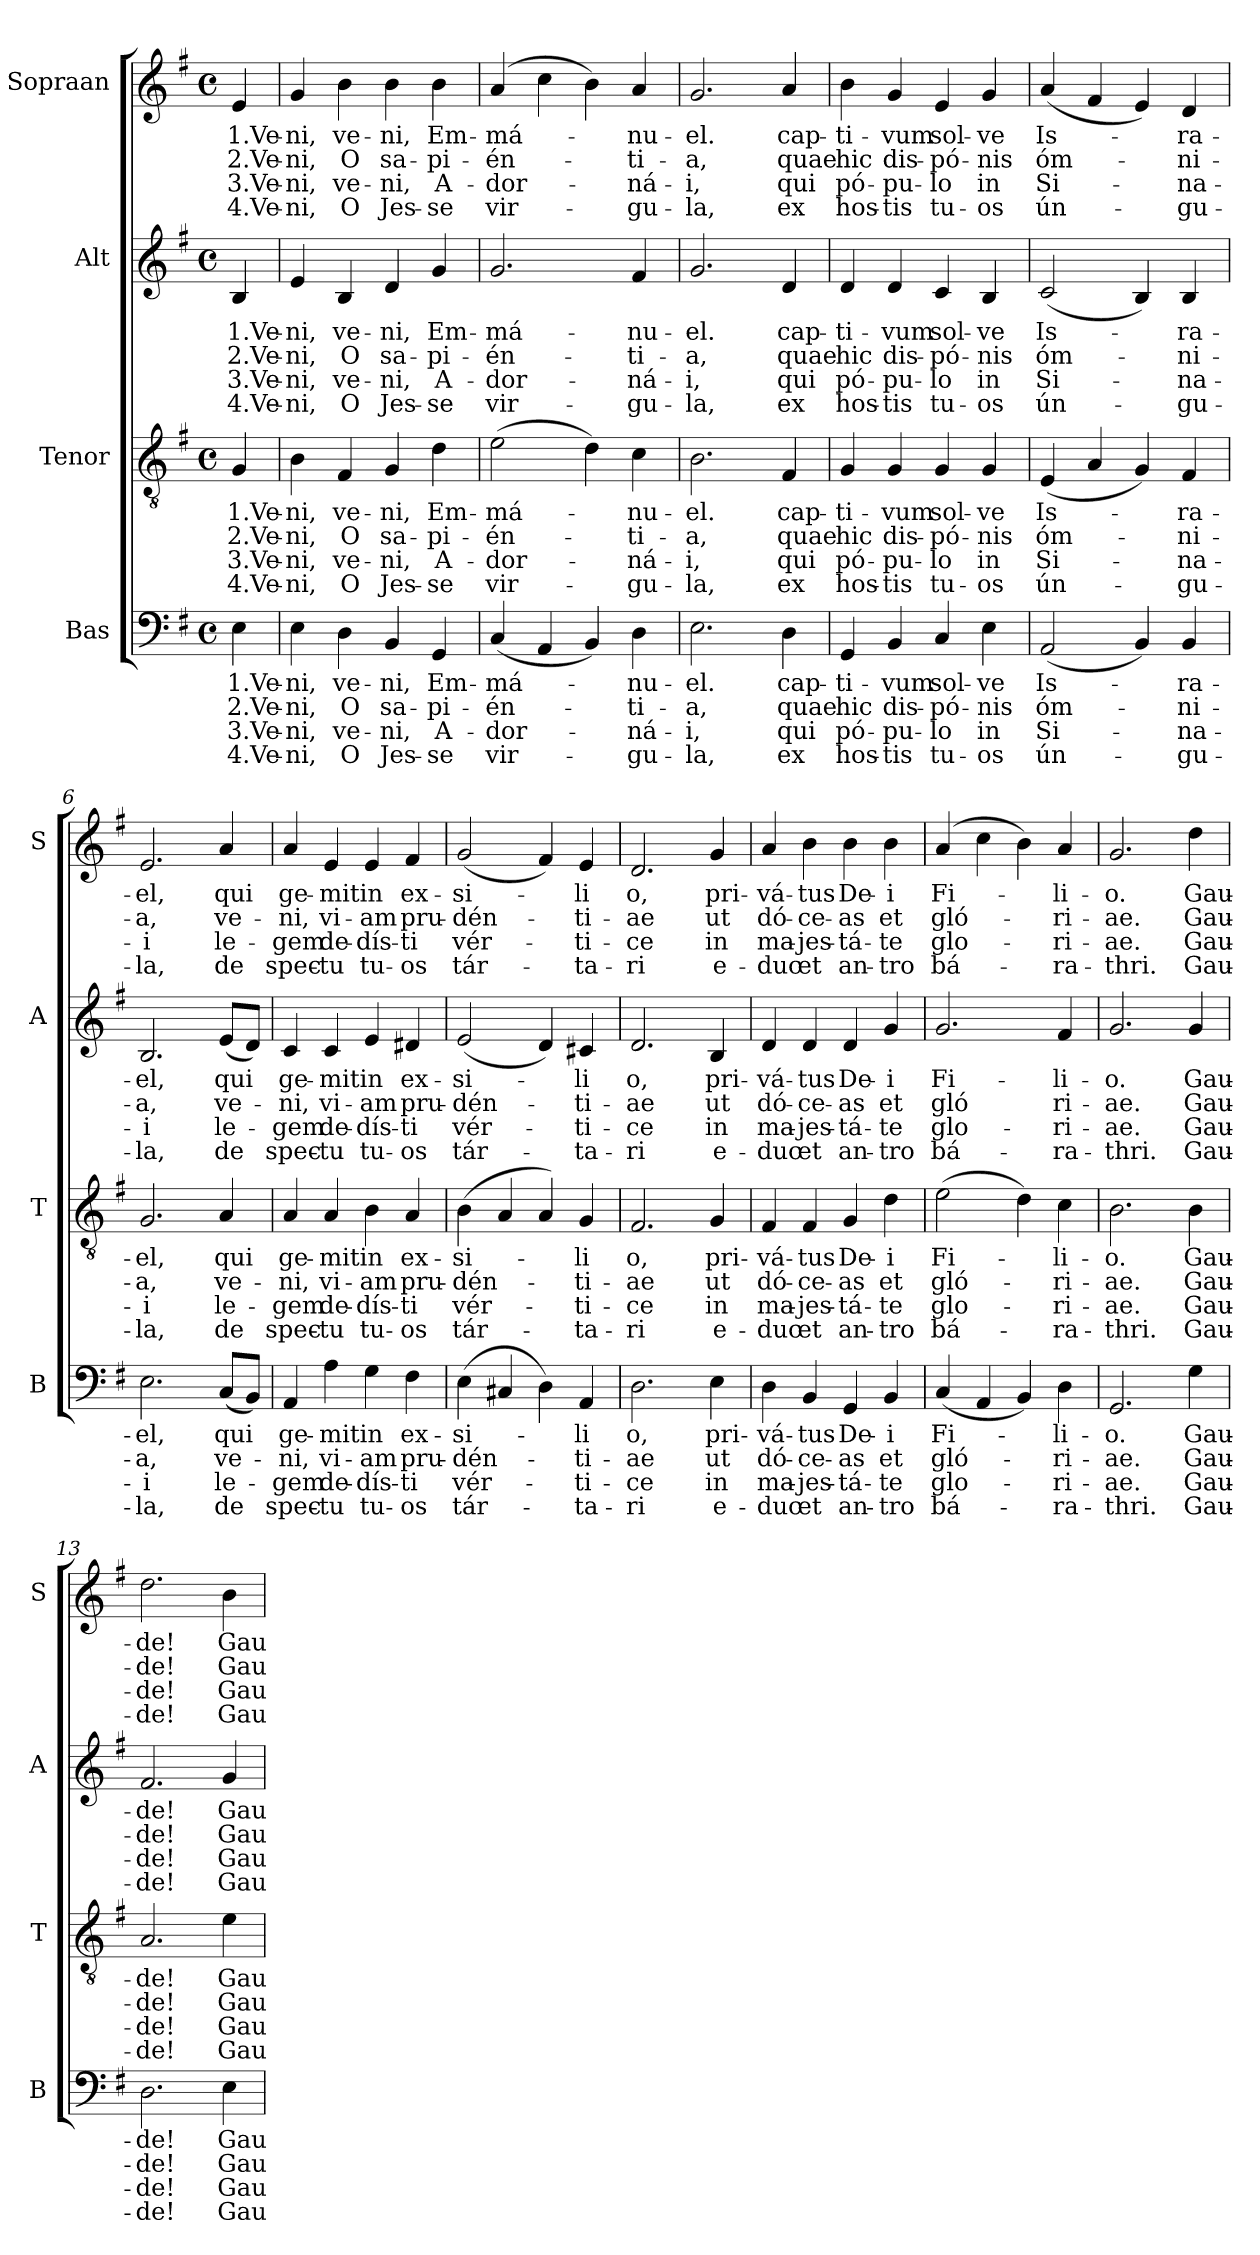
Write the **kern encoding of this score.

**kern	**text	**text	**text	**text	**kern	**text	**text	**text	**text	**kern	**text	**text	**text	**text	**kern	**text	**text	**text	**text
*part4	*part4	*part4	*part4	*part4	*part3	*part3	*part3	*part3	*part3	*part2	*part2	*part2	*part2	*part2	*part1	*part1	*part1	*part1	*part1
*staff4	*staff4	*staff4	*staff4	*staff4	*staff3	*staff3	*staff3	*staff3	*staff3	*staff2	*staff2	*staff2	*staff2	*staff2	*staff1	*staff1	*staff1	*staff1	*staff1
*I"Bas	*	*	*	*	*I"Tenor	*	*	*	*	*I"Alt	*	*	*	*	*I"Sopraan	*	*	*	*
*I'B	*	*	*	*	*I'T	*	*	*	*	*I'A	*	*	*	*	*I'S	*	*	*	*
*clefF4	*	*	*	*	*clefGv2	*	*	*	*	*clefG2	*	*	*	*	*clefG2	*	*	*	*
*k[f#]	*	*	*	*	*k[f#]	*	*	*	*	*k[f#]	*	*	*	*	*k[f#]	*	*	*	*
*G:	*	*	*	*	*G:	*	*	*	*	*G:	*	*	*	*	*G:	*	*	*	*
*M4/4	*	*	*	*	*M4/4	*	*	*	*	*M4/4	*	*	*	*	*M4/4	*	*	*	*
*met(c)	*	*	*	*	*met(c)	*	*	*	*	*met(c)	*	*	*	*	*met(c)	*	*	*	*
=	=	=	=	=	=	=	=	=	=	=	=	=	=	=	=	=	=	=	=
!	!LO:LY:b	!LO:LY:b	!LO:LY:b	!LO:LY:b	!	!LO:LY:b	!LO:LY:b	!LO:LY:b	!LO:LY:b	!	!LO:LY:b	!LO:LY:b	!LO:LY:b	!LO:LY:b	!	!LO:LY:b	!LO:LY:b	!LO:LY:b	!LO:LY:b
4E\	1.Ve-	2.Ve-	3.Ve-	4.Ve-	4G/	1.Ve-	2.Ve-	3.Ve-	4.Ve-	4B/	1.Ve-	2.Ve-	3.Ve-	4.Ve-	4e/	1.Ve-	2.Ve-	3.Ve-	4.Ve-
=1	=1	=1	=1	=1	=1	=1	=1	=1	=1	=1	=1	=1	=1	=1	=1	=1	=1	=1	=1
!	!LO:LY:b	!LO:LY:b	!LO:LY:b	!LO:LY:b	!	!LO:LY:b	!LO:LY:b	!LO:LY:b	!LO:LY:b	!	!LO:LY:b	!LO:LY:b	!LO:LY:b	!LO:LY:b	!	!LO:LY:b	!LO:LY:b	!LO:LY:b	!LO:LY:b
4E\	-ni,	-ni,	-ni,	-ni,	4B\	-ni,	-ni,	-ni,	-ni,	4e/	-ni,	-ni,	-ni,	-ni,	4g/	-ni,	-ni,	-ni,	-ni,
!	!LO:LY:b	!LO:LY:b	!LO:LY:b	!LO:LY:b	!	!LO:LY:b	!LO:LY:b	!LO:LY:b	!LO:LY:b	!	!LO:LY:b	!LO:LY:b	!LO:LY:b	!LO:LY:b	!	!LO:LY:b	!LO:LY:b	!LO:LY:b	!LO:LY:b
4D\	ve-	O	ve-	O	4F#/	ve-	O	ve-	O	4B/	ve-	O	ve-	O	4b\	ve-	O	ve-	O
!	!LO:LY:b	!LO:LY:b	!LO:LY:b	!LO:LY:b	!	!LO:LY:b	!LO:LY:b	!LO:LY:b	!LO:LY:b	!	!LO:LY:b	!LO:LY:b	!LO:LY:b	!LO:LY:b	!	!LO:LY:b	!LO:LY:b	!LO:LY:b	!LO:LY:b
4BB/	-ni,	sa-	-ni,	Jes-	4G/	-ni,	sa-	-ni,	Jes-	4d/	-ni,	sa-	-ni,	Jes-	4b\	-ni,	sa-	-ni,	Jes-
!	!LO:LY:b	!LO:LY:b	!LO:LY:b	!LO:LY:b	!	!LO:LY:b	!LO:LY:b	!LO:LY:b	!LO:LY:b	!	!LO:LY:b	!LO:LY:b	!LO:LY:b	!LO:LY:b	!	!LO:LY:b	!LO:LY:b	!LO:LY:b	!LO:LY:b
4GG/	Em-	-pi-	A-	-se	4d\	Em-	-pi-	A-	-se	4g/	Em-	-pi-	A-	-se	4b\	Em-	-pi-	A-	-se
=2	=2	=2	=2	=2	=2	=2	=2	=2	=2	=2	=2	=2	=2	=2	=2	=2	=2	=2	=2
!	!LO:LY:b	!LO:LY:b	!LO:LY:b	!LO:LY:b	!	!LO:LY:b	!LO:LY:b	!LO:LY:b	!LO:LY:b	!	!LO:LY:b	!LO:LY:b	!LO:LY:b	!LO:LY:b	!	!LO:LY:b	!LO:LY:b	!LO:LY:b	!LO:LY:b
(<4C/	-má-	-én-	-dor-	vir-	(>2e\	-má-	-én-	-dor-	vir-	2.g/	-má-	-én-	-dor-	vir-	(>4a/	-má-	-én-	-dor-	vir-
4AA/	.	.	.	.	.	.	.	.	.	.	.	.	.	.	4cc\	.	.	.	.
4BB/)	.	.	.	.	4d\)	.	.	.	.	.	.	.	.	.	4b\)	.	.	.	.
!	!LO:LY:b	!LO:LY:b	!LO:LY:b	!LO:LY:b	!	!LO:LY:b	!LO:LY:b	!LO:LY:b	!LO:LY:b	!	!LO:LY:b	!LO:LY:b	!LO:LY:b	!LO:LY:b	!	!LO:LY:b	!LO:LY:b	!LO:LY:b	!LO:LY:b
4D\	-nu-	-ti-	-ná-	-gu-	4c\	-nu-	-ti-	-ná-	-gu-	4f#/	-nu-	-ti-	-ná-	-gu-	4a/	-nu-	-ti-	-ná-	-gu-
=3	=3	=3	=3	=3	=3	=3	=3	=3	=3	=3	=3	=3	=3	=3	=3	=3	=3	=3	=3
!	!LO:LY:b	!LO:LY:b	!LO:LY:b	!LO:LY:b	!	!LO:LY:b	!LO:LY:b	!LO:LY:b	!LO:LY:b	!	!LO:LY:b	!LO:LY:b	!LO:LY:b	!LO:LY:b	!	!LO:LY:b	!LO:LY:b	!LO:LY:b	!LO:LY:b
2.E\	-el.	-a,	-i,	-la,	2.B\	-el.	-a,	-i,	-la,	2.g/	-el.	-a,	-i,	-la,	2.g/	-el.	-a,	-i,	-la,
!	!LO:LY:b	!LO:LY:b	!LO:LY:b	!LO:LY:b	!	!LO:LY:b	!LO:LY:b	!LO:LY:b	!LO:LY:b	!	!LO:LY:b	!LO:LY:b	!LO:LY:b	!LO:LY:b	!	!LO:LY:b	!LO:LY:b	!LO:LY:b	!LO:LY:b
4D\	cap-	quae	qui	ex	4F#/	cap-	quae	qui	ex	4d/	cap-	quae	qui	ex	4a/	cap-	quae	qui	ex
=4	=4	=4	=4	=4	=4	=4	=4	=4	=4	=4	=4	=4	=4	=4	=4	=4	=4	=4	=4
!	!LO:LY:b	!LO:LY:b	!LO:LY:b	!LO:LY:b	!	!LO:LY:b	!LO:LY:b	!LO:LY:b	!LO:LY:b	!	!LO:LY:b	!LO:LY:b	!LO:LY:b	!LO:LY:b	!	!LO:LY:b	!LO:LY:b	!LO:LY:b	!LO:LY:b
4GG/	-ti-	hic	pó-	hos-	4G/	-ti-	hic	pó-	hos-	4d/	-ti-	hic	pó-	hos-	4b\	-ti-	hic	pó-	hos-
!	!LO:LY:b	!LO:LY:b	!LO:LY:b	!LO:LY:b	!	!LO:LY:b	!LO:LY:b	!LO:LY:b	!LO:LY:b	!	!LO:LY:b	!LO:LY:b	!LO:LY:b	!LO:LY:b	!	!LO:LY:b	!LO:LY:b	!LO:LY:b	!LO:LY:b
4BB/	-vum	dis-	-pu-	-tis	4G/	-vum	dis-	-pu-	-tis	4d/	-vum	dis-	-pu-	-tis	4g/	-vum	dis-	-pu-	-tis
!	!LO:LY:b	!LO:LY:b	!LO:LY:b	!LO:LY:b	!	!LO:LY:b	!LO:LY:b	!LO:LY:b	!LO:LY:b	!	!LO:LY:b	!LO:LY:b	!LO:LY:b	!LO:LY:b	!	!LO:LY:b	!LO:LY:b	!LO:LY:b	!LO:LY:b
4C/	sol-	-pó-	-lo	tu-	4G/	sol-	-pó-	-lo	tu-	4c/	sol-	-pó-	-lo	tu-	4e/	sol-	-pó-	-lo	tu-
!	!LO:LY:b	!LO:LY:b	!LO:LY:b	!LO:LY:b	!	!LO:LY:b	!LO:LY:b	!LO:LY:b	!LO:LY:b	!	!LO:LY:b	!LO:LY:b	!LO:LY:b	!LO:LY:b	!	!LO:LY:b	!LO:LY:b	!LO:LY:b	!LO:LY:b
4E\	-ve	-nis	in	-os	4G/	-ve	-nis	in	-os	4B/	-ve	-nis	in	-os	4g/	-ve	-nis	in	-os
!!LO:LB:g=z
=5	=5	=5	=5	=5	=5	=5	=5	=5	=5	=5	=5	=5	=5	=5	=5	=5	=5	=5	=5
!	!LO:LY:b	!LO:LY:b	!LO:LY:b	!LO:LY:b	!	!LO:LY:b	!LO:LY:b	!LO:LY:b	!LO:LY:b	!	!LO:LY:b	!LO:LY:b	!LO:LY:b	!LO:LY:b	!	!LO:LY:b	!LO:LY:b	!LO:LY:b	!LO:LY:b
(<2AA/	Is-	óm-	Si-	ún-	(<4E/	Is-	óm-	Si-	ún-	(<2c/	Is-	óm-	Si-	ún-	(<4a/	Is-	óm-	Si-	ún-
.	.	.	.	.	4A/	.	.	.	.	.	.	.	.	.	4f#/	.	.	.	.
4BB/)	.	.	.	.	4G/)	.	.	.	.	4B/)	.	.	.	.	4e/)	.	.	.	.
!	!LO:LY:b	!LO:LY:b	!LO:LY:b	!LO:LY:b	!	!LO:LY:b	!LO:LY:b	!LO:LY:b	!LO:LY:b	!	!LO:LY:b	!LO:LY:b	!LO:LY:b	!LO:LY:b	!	!LO:LY:b	!LO:LY:b	!LO:LY:b	!LO:LY:b
4BB/	-ra-	-ni-	-na-	-gu-	4F#/	-ra-	-ni-	-na-	-gu-	4B/	-ra-	-ni-	-na-	-gu-	4d/	-ra-	-ni-	-na-	-gu-
=6	=6	=6	=6	=6	=6	=6	=6	=6	=6	=6	=6	=6	=6	=6	=6	=6	=6	=6	=6
!	!LO:LY:b	!LO:LY:b	!LO:LY:b	!LO:LY:b	!	!LO:LY:b	!LO:LY:b	!LO:LY:b	!LO:LY:b	!	!LO:LY:b	!LO:LY:b	!LO:LY:b	!LO:LY:b	!	!LO:LY:b	!LO:LY:b	!LO:LY:b	!LO:LY:b
2.E\	-el,	-a,	-i	-la,	2.G/	-el,	-a,	-i	-la,	2.B/	-el,	-a,	-i	-la,	2.e/	-el,	-a,	-i	-la,
!	!LO:LY:b	!LO:LY:b	!LO:LY:b	!LO:LY:b	!	!LO:LY:b	!LO:LY:b	!LO:LY:b	!LO:LY:b	!	!LO:LY:b	!LO:LY:b	!LO:LY:b	!LO:LY:b	!	!LO:LY:b	!LO:LY:b	!LO:LY:b	!LO:LY:b
(<8C/L	qui	ve-	le-	de	4A/	qui	ve-	le-	de	(<8e/L	qui	ve-	le-	de	4a/	qui	ve-	le-	de
8BB/J)	.	.	.	.	.	.	.	.	.	8d/J)	.	.	.	.	.	.	.	.	.
=7	=7	=7	=7	=7	=7	=7	=7	=7	=7	=7	=7	=7	=7	=7	=7	=7	=7	=7	=7
!	!LO:LY:b	!LO:LY:b	!LO:LY:b	!LO:LY:b	!	!LO:LY:b	!LO:LY:b	!LO:LY:b	!LO:LY:b	!	!LO:LY:b	!LO:LY:b	!LO:LY:b	!LO:LY:b	!	!LO:LY:b	!LO:LY:b	!LO:LY:b	!LO:LY:b
4AA/	ge-	-ni,	-gem	spec-	4A/	ge-	-ni,	-gem	spec-	4c/	ge-	-ni,	-gem	spec-	4a/	ge-	-ni,	-gem	spec-
!	!LO:LY:b	!LO:LY:b	!LO:LY:b	!LO:LY:b	!	!LO:LY:b	!LO:LY:b	!LO:LY:b	!LO:LY:b	!	!LO:LY:b	!LO:LY:b	!LO:LY:b	!LO:LY:b	!	!LO:LY:b	!LO:LY:b	!LO:LY:b	!LO:LY:b
4A\	-mit	vi-	de-	-tu	4A/	-mit	vi-	de-	-tu	4c/	-mit	vi-	de-	-tu	4e/	-mit	vi-	de-	-tu
!	!LO:LY:b	!LO:LY:b	!LO:LY:b	!LO:LY:b	!	!LO:LY:b	!LO:LY:b	!LO:LY:b	!LO:LY:b	!	!LO:LY:b	!LO:LY:b	!LO:LY:b	!LO:LY:b	!	!LO:LY:b	!LO:LY:b	!LO:LY:b	!LO:LY:b
4G\	in	-am	-dís-	tu-	4B\	in	-am	-dís-	tu-	4e/	in	-am	-dís-	tu-	4e/	in	-am	-dís-	tu-
!	!LO:LY:b	!LO:LY:b	!LO:LY:b	!LO:LY:b	!	!LO:LY:b	!LO:LY:b	!LO:LY:b	!LO:LY:b	!	!LO:LY:b	!LO:LY:b	!LO:LY:b	!LO:LY:b	!	!LO:LY:b	!LO:LY:b	!LO:LY:b	!LO:LY:b
4F#\	ex-	pru-	-ti	-os	4A/	ex-	pru-	-ti	-os	4d#X/	ex-	pru-	-ti	-os	4f#/	ex-	pru-	-ti	-os
=8	=8	=8	=8	=8	=8	=8	=8	=8	=8	=8	=8	=8	=8	=8	=8	=8	=8	=8	=8
!	!LO:LY:b	!LO:LY:b	!LO:LY:b	!LO:LY:b	!	!LO:LY:b	!LO:LY:b	!LO:LY:b	!LO:LY:b	!	!LO:LY:b	!LO:LY:b	!LO:LY:b	!LO:LY:b	!	!LO:LY:b	!LO:LY:b	!LO:LY:b	!LO:LY:b
(>4E\	-si-	-dén-	vér-	tár-	(>4B\	-si-	-dén-	vér-	tár-	(<2e/	-si-	-dén-	vér-	tár-	(<2g/	-si-	-dén-	vér-	tár-
4C#X/	.	.	.	.	4A/	.	.	.	.	.	.	.	.	.	.	.	.	.	.
4D\)	.	.	.	.	4A/)	.	.	.	.	4d/)	.	.	.	.	4f#/)	.	.	.	.
!	!LO:LY:b	!LO:LY:b	!LO:LY:b	!LO:LY:b	!	!LO:LY:b	!LO:LY:b	!LO:LY:b	!LO:LY:b	!	!LO:LY:b	!LO:LY:b	!LO:LY:b	!LO:LY:b	!	!LO:LY:b	!LO:LY:b	!LO:LY:b	!LO:LY:b
4AA/	-li	-ti-	-ti-	-ta-	4G/	-li	-ti-	-ti-	-ta-	4c#X/	-li	-ti-	-ti-	-ta-	4e/	-li	-ti-	-ti-	-ta-
=9	=9	=9	=9	=9	=9	=9	=9	=9	=9	=9	=9	=9	=9	=9	=9	=9	=9	=9	=9
!	!LO:LY:b	!LO:LY:b	!LO:LY:b	!LO:LY:b	!	!LO:LY:b	!LO:LY:b	!LO:LY:b	!LO:LY:b	!	!LO:LY:b	!LO:LY:b	!LO:LY:b	!LO:LY:b	!	!LO:LY:b	!LO:LY:b	!LO:LY:b	!LO:LY:b
2.D\	o,	-ae	-ce	-ri	2.F#/	o,	-ae	-ce	-ri	2.d/	o,	-ae	-ce	-ri	2.d/	o,	-ae	-ce	-ri
!	!LO:LY:b	!LO:LY:b	!LO:LY:b	!LO:LY:b	!	!LO:LY:b	!LO:LY:b	!LO:LY:b	!LO:LY:b	!	!LO:LY:b	!LO:LY:b	!LO:LY:b	!LO:LY:b	!	!LO:LY:b	!LO:LY:b	!LO:LY:b	!LO:LY:b
4E\	pri-	ut	in	e-	4G/	pri-	ut	in	e-	4B/	pri-	ut	in	e-	4g/	pri-	ut	in	e-
=10	=10	=10	=10	=10	=10	=10	=10	=10	=10	=10	=10	=10	=10	=10	=10	=10	=10	=10	=10
!	!LO:LY:b	!LO:LY:b	!LO:LY:b	!LO:LY:b	!	!LO:LY:b	!LO:LY:b	!LO:LY:b	!LO:LY:b	!	!LO:LY:b	!LO:LY:b	!LO:LY:b	!LO:LY:b	!	!LO:LY:b	!LO:LY:b	!LO:LY:b	!LO:LY:b
4D\	-vá-	dó-	ma-	-duc	4F#/	-vá-	dó-	ma-	-duc	4d/	-vá-	dó-	ma-	-duc	4a/	-vá-	dó-	ma-	-duc
!	!LO:LY:b	!LO:LY:b	!LO:LY:b	!LO:LY:b	!	!LO:LY:b	!LO:LY:b	!LO:LY:b	!LO:LY:b	!	!LO:LY:b	!LO:LY:b	!LO:LY:b	!LO:LY:b	!	!LO:LY:b	!LO:LY:b	!LO:LY:b	!LO:LY:b
4BB/	-tus	-ce-	-jes-	et	4F#/	-tus	-ce-	-jes-	et	4d/	-tus	-ce-	-jes-	et	4b\	-tus	-ce-	-jes-	et
!	!LO:LY:b	!LO:LY:b	!LO:LY:b	!LO:LY:b	!	!LO:LY:b	!LO:LY:b	!LO:LY:b	!LO:LY:b	!	!LO:LY:b	!LO:LY:b	!LO:LY:b	!LO:LY:b	!	!LO:LY:b	!LO:LY:b	!LO:LY:b	!LO:LY:b
4GG/	De-	-as	-tá-	an-	4G/	De-	-as	-tá-	an-	4d/	De-	-as	-tá-	an-	4b\	De-	-as	-tá-	an-
!	!LO:LY:b	!LO:LY:b	!LO:LY:b	!LO:LY:b	!	!LO:LY:b	!LO:LY:b	!LO:LY:b	!LO:LY:b	!	!LO:LY:b	!LO:LY:b	!LO:LY:b	!LO:LY:b	!	!LO:LY:b	!LO:LY:b	!LO:LY:b	!LO:LY:b
4BB/	-i	et	-te	-tro	4d\	-i	et	-te	-tro	4g/	-i	et	-te	-tro	4b\	-i	et	-te	-tro
!!LO:PB:g=z
=11	=11	=11	=11	=11	=11	=11	=11	=11	=11	=11	=11	=11	=11	=11	=11	=11	=11	=11	=11
!	!LO:LY:b	!LO:LY:b	!LO:LY:b	!LO:LY:b	!	!LO:LY:b	!LO:LY:b	!LO:LY:b	!LO:LY:b	!	!LO:LY:b	!LO:LY:b	!LO:LY:b	!LO:LY:b	!	!LO:LY:b	!LO:LY:b	!LO:LY:b	!LO:LY:b
(<4C/	Fi-	gló-	glo-	bá-	(>2e\	Fi-	gló-	glo-	bá-	2.g/	Fi-	gló	glo-	bá-	(>4a/	Fi-	gló-	glo-	bá-
4AA/	.	.	.	.	.	.	.	.	.	.	.	.	.	.	4cc\	.	.	.	.
4BB/)	.	.	.	.	4d\)	.	.	.	.	.	.	.	.	.	4b\)	.	.	.	.
!	!LO:LY:b	!LO:LY:b	!LO:LY:b	!LO:LY:b	!	!LO:LY:b	!LO:LY:b	!LO:LY:b	!LO:LY:b	!	!LO:LY:b	!LO:LY:b	!LO:LY:b	!LO:LY:b	!	!LO:LY:b	!LO:LY:b	!LO:LY:b	!LO:LY:b
4D\	-li-	-ri-	-ri-	-ra-	4c\	-li-	-ri-	-ri-	-ra-	4f#/	-li-	ri-	-ri-	-ra-	4a/	-li-	-ri-	-ri-	-ra-
=12	=12	=12	=12	=12	=12	=12	=12	=12	=12	=12	=12	=12	=12	=12	=12	=12	=12	=12	=12
!	!LO:LY:b	!LO:LY:b	!LO:LY:b	!LO:LY:b	!	!LO:LY:b	!LO:LY:b	!LO:LY:b	!LO:LY:b	!	!LO:LY:b	!LO:LY:b	!LO:LY:b	!LO:LY:b	!	!LO:LY:b	!LO:LY:b	!LO:LY:b	!LO:LY:b
2.GG/	-o.	-ae.	-ae.	-thri.	2.B\	-o.	-ae.	-ae.	-thri.	2.g/	-o.	-ae.	-ae.	-thri.	2.g/	-o.	-ae.	-ae.	-thri.
!	!LO:LY:b	!LO:LY:b	!LO:LY:b	!LO:LY:b	!	!LO:LY:b	!LO:LY:b	!LO:LY:b	!LO:LY:b	!	!LO:LY:b	!LO:LY:b	!LO:LY:b	!LO:LY:b	!	!LO:LY:b	!LO:LY:b	!LO:LY:b	!LO:LY:b
4G\	Gau-	Gau-	Gau-	Gau-	4B\	Gau-	Gau-	Gau-	Gau-	4g/	Gau-	Gau-	Gau-	Gau-	4dd\	Gau-	Gau-	Gau-	Gau-
=13	=13	=13	=13	=13	=13	=13	=13	=13	=13	=13	=13	=13	=13	=13	=13	=13	=13	=13	=13
!	!LO:LY:b	!LO:LY:b	!LO:LY:b	!LO:LY:b	!	!LO:LY:b	!LO:LY:b	!LO:LY:b	!LO:LY:b	!	!LO:LY:b	!LO:LY:b	!LO:LY:b	!LO:LY:b	!	!LO:LY:b	!LO:LY:b	!LO:LY:b	!LO:LY:b
2.D\	-de!	-de!	-de!	-de!	2.A/	-de!	de!	-de!	-de!	2.f#/	de!	de!	-de!	-de!	2.dd\	-de!	-de!	-de!	-de!
!	!LO:LY:b	!LO:LY:b	!LO:LY:b	!LO:LY:b	!	!LO:LY:b	!LO:LY:b	!LO:LY:b	!LO:LY:b	!	!LO:LY:b	!LO:LY:b	!LO:LY:b	!LO:LY:b	!	!LO:LY:b	!LO:LY:b	!LO:LY:b	!LO:LY:b
4E\	Gau-	Gau-	Gau-	Gau-	4e\	Gau-	-Gau-	Gau-	Gau-	4g/	-Gau-	-Gau-	Gau-	Gau-	4b\	Gau-	Gau-	Gau-	Gau-
=	=	=	=	=	=	=	=	=	=	=	=	=	=	=	=	=	=	=	=
*-	*-	*-	*-	*-	*-	*-	*-	*-	*-	*-	*-	*-	*-	*-	*-	*-	*-	*-	*-
